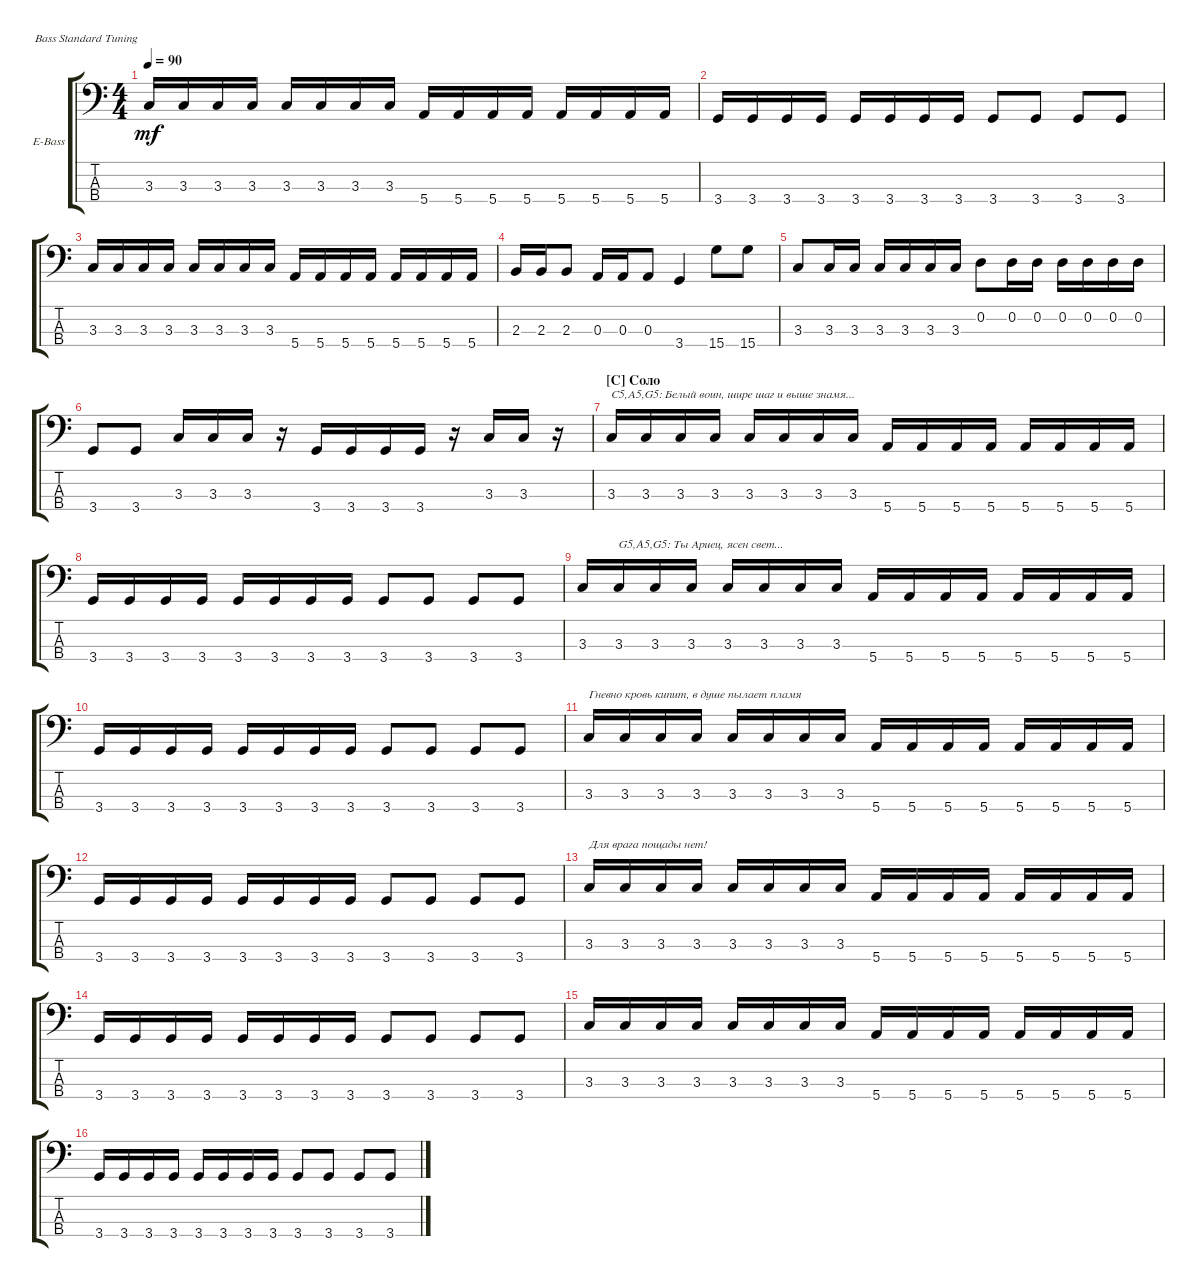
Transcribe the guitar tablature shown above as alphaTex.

\bracketExtendMode groupsimilarinstruments
\firstSystemTrackNameOrientation horizontal
\otherSystemsTrackNameOrientation horizontal
\track ("Electric Bass" "E-Bass") {instrument electricbassfinger}
\staff {score tabs}
\tuning (G2 D2 A1 E1)
\ts (4 4)
\tempo 90
\clef f4
\ks c
3.3.16{dy mf} 3.3.16 3.3.16 3.3.16 3.3.16 3.3.16 3.3.16 3.3.16 5.4.16 5.4.16 5.4.16 5.4.16 5.4.16 5.4.16 5.4.16 5.4.16 |
3.4.16 3.4.16 3.4.16 3.4.16 3.4.16 3.4.16 3.4.16 3.4.16 3.4.8 3.4.8 3.4.8 3.4.8 |
3.3.16 3.3.16 3.3.16 3.3.16 3.3.16 3.3.16 3.3.16 3.3.16 5.4.16 5.4.16 5.4.16 5.4.16 5.4.16 5.4.16 5.4.16 5.4.16 |
2.3.16 2.3.16 2.3.8 0.3.16 0.3.16 0.3.8 3.4.4 15.4.8 15.4.8 |
3.3.8 3.3.16 3.3.16 3.3.16 3.3.16 3.3.16 3.3.16 0.2.8 0.2.16 0.2.16 0.2.16 0.2.16 0.2.16 0.2.16 |
3.4.8 3.4.8 3.3.16 3.3.16 3.3.16 r.16 3.4.16 3.4.16 3.4.16 3.4.16 r.16 3.3.16 3.3.16 r.16 |
\section ("C" "Соло")
3.3.16{txt "С5,А5,G5: Белый воин, шире шаг и выше знамя..."} 3.3.16 3.3.16 3.3.16 3.3.16 3.3.16 3.3.16 3.3.16 5.4.16 5.4.16 5.4.16 5.4.16 5.4.16 5.4.16 5.4.16 5.4.16 |
3.4.16 3.4.16 3.4.16 3.4.16 3.4.16 3.4.16 3.4.16 3.4.16 3.4.8 3.4.8 3.4.8 3.4.8 |
3.3.16 3.3.16{txt "G5,A5,G5: Ты Ариец, ясен свет..."} 3.3.16 3.3.16 3.3.16 3.3.16 3.3.16 3.3.16 5.4.16 5.4.16 5.4.16 5.4.16 5.4.16 5.4.16 5.4.16 5.4.16 |
3.4.16 3.4.16 3.4.16 3.4.16 3.4.16 3.4.16 3.4.16 3.4.16 3.4.8 3.4.8 3.4.8 3.4.8 |
3.3.16{txt "Гневно кровь кипит, в душе пылает пламя"} 3.3.16 3.3.16 3.3.16 3.3.16 3.3.16 3.3.16 3.3.16 5.4.16 5.4.16 5.4.16 5.4.16 5.4.16 5.4.16 5.4.16 5.4.16 |
3.4.16 3.4.16 3.4.16 3.4.16 3.4.16 3.4.16 3.4.16 3.4.16 3.4.8 3.4.8 3.4.8 3.4.8 |
3.3.16{txt "Для врага пощады нет!"} 3.3.16 3.3.16 3.3.16 3.3.16 3.3.16 3.3.16 3.3.16 5.4.16 5.4.16 5.4.16 5.4.16 5.4.16 5.4.16 5.4.16 5.4.16 |
3.4.16 3.4.16 3.4.16 3.4.16 3.4.16 3.4.16 3.4.16 3.4.16 3.4.8 3.4.8 3.4.8 3.4.8 |
3.3.16 3.3.16 3.3.16 3.3.16 3.3.16 3.3.16 3.3.16 3.3.16 5.4.16 5.4.16 5.4.16 5.4.16 5.4.16 5.4.16 5.4.16 5.4.16 |
3.4.16 3.4.16 3.4.16 3.4.16 3.4.16 3.4.16 3.4.16 3.4.16 3.4.8 3.4.8 3.4.8 3.4.8
